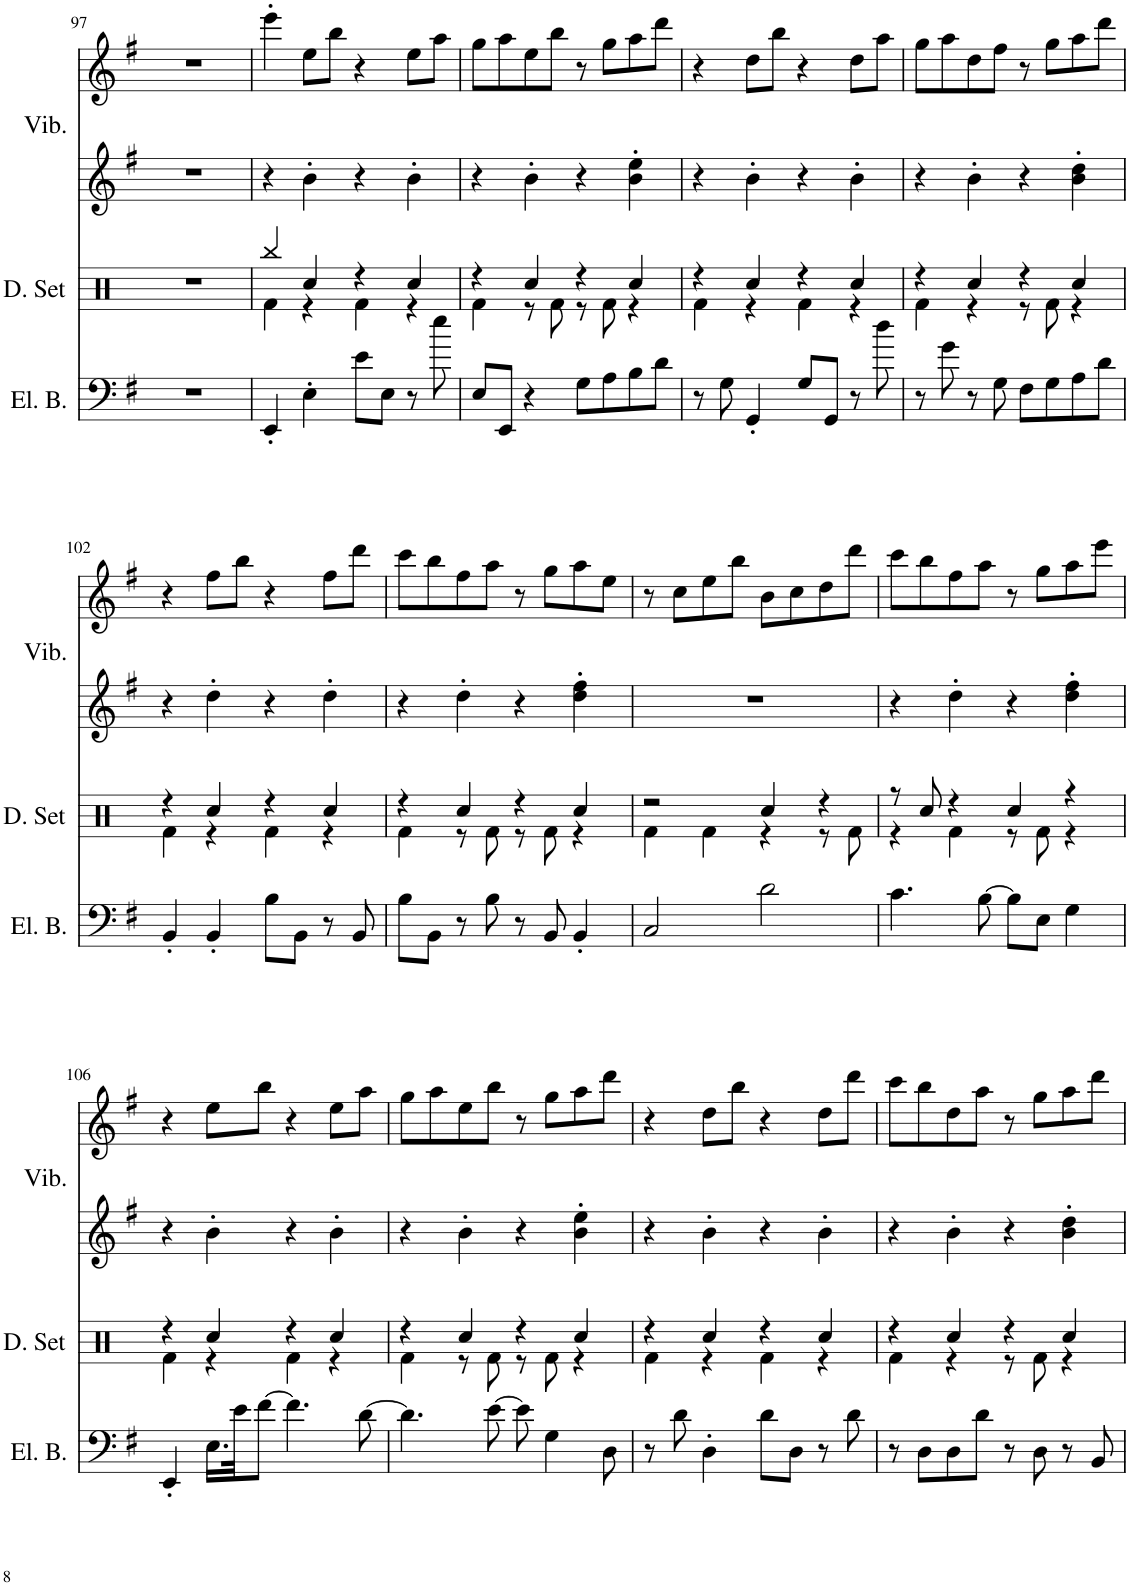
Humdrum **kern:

**kern	**kern	**kern	**kern
*part3	*part2	*part1	*part1
*staff4	*staff3	*staff2	*staff1
*I"Electric Bass, Bass	*I"Drumset, Drums	*I"Vibraphone, Vibraphone	*
*I'El. B.	*I'D. Set	*I'Vib.	*
!!LO:PB:g=z
*clefF4	*clefX	*clefG2	*clefG2
*Trd7c12	*	*	*
*k[f#]	*k[]	*k[f#]	*k[f#]
*M4/4	*M4/4	*M4/4	*M4/4
=97	=97	=97	=97
1r	1r	1r	1r
=98	=98	=98	=98
*	*^	*	*
4EE'/	4Rbb/	4Rf\	4r	4eee'\
4E'\	4Rcc/	4r	4b'\	8ee\L
.	.	.	.	8bb\J
8e\L	4r	4Rf\	4r	4r
8E\J	.	.	.	.
8r	4Rcc/	4r	4b'\	8ee\L
8ee\	.	.	.	8aa\J
=99	=99	=99	=99	=99
8E/L	4r	4Rf\	4r	8gg\L
8EE/J	.	.	.	8aa\
4r	4Rcc/	8r	4b'\	8ee\
.	.	8Rf\	.	8bb\J
8G\L	4r	8r	4r	8r
8A\	.	8Rf\	.	8gg\L
8B\	4Rcc/	4r	4b\' 4ee\'	8aa\
8d\J	.	.	.	8ddd\J
=100	=100	=100	=100	=100
8r	4r	4Rf\	4r	4r
8G\	.	.	.	.
4GG'/	4Rcc/	4r	4b'\	8dd\L
.	.	.	.	8bb\J
8G/L	4r	4Rf\	4r	4r
8GG/J	.	.	.	.
8r	4Rcc/	4r	4b'\	8dd\L
8dd\	.	.	.	8aa\J
=101	=101	=101	=101	=101
8r	4r	4Rf\	4r	8gg\L
8g\	.	.	.	8aa\
8r	4Rcc/	4r	4b'\	8dd\
8G\	.	.	.	8ff#\J
8F#\L	4r	8r	4r	8r
8G\	.	8Rf\	.	8gg\L
8A\	4Rcc/	4r	4b\' 4dd\'	8aa\
8d\J	.	.	.	8ddd\J
!!LO:LB:g=z
=102	=102	=102	=102	=102
4BB'/	4r	4Rf\	4r	4r
4BB'/	4Rcc/	4r	4dd'\	8ff#\L
.	.	.	.	8bb\J
8B\L	4r	4Rf\	4r	4r
8BB\J	.	.	.	.
8r	4Rcc/	4r	4dd'\	8ff#\L
8BB/	.	.	.	8ddd\J
=103	=103	=103	=103	=103
8B\L	4r	4Rf\	4r	8ccc\L
8BB\J	.	.	.	8bb\
8r	4Rcc/	8r	4dd'\	8ff#\
8B\	.	8Rf\	.	8aa\J
8r	4r	8r	4r	8r
8BB/	.	8Rf\	.	8gg\L
4BB'/	4Rcc/	4r	4dd\' 4ff#\'	8aa\
.	.	.	.	8ee\J
=104	=104	=104	=104	=104
2C/	2r	4Rf\	1r	8r
.	.	.	.	8cc\L
.	.	4Rf\	.	8ee\
.	.	.	.	8bb\J
2d\	4Rcc/	4r	.	8b\L
.	.	.	.	8cc\
.	4r	8r	.	8dd\
.	.	8Rf\	.	8ddd\J
=105	=105	=105	=105	=105
4.c\	8r	4r	4r	8ccc\L
.	8Rcc/	.	.	8bb\
.	4r	4Rf\	4dd'\	8ff#\
[8B\	.	.	.	8aa\J
8B\L]	4Rcc/	8r	4r	8r
8E\J	.	8Rf\	.	8gg\L
4G\	4r	4r	4dd\' 4ff#\'	8aa\
.	.	.	.	8eee\J
!!LO:LB:g=z
=106	=106	=106	=106	=106
4EE'/	4r	4Rf\	4r	4r
16.E\LL	4Rcc/	4r	4b'\	8ee\L
32e\JK	.	.	.	.
[8f#\J	.	.	.	8bb\J
4.f#\]	4r	4Rf\	4r	4r
.	4Rcc/	4r	4b'\	8ee\L
[8d\	.	.	.	8aa\J
=107	=107	=107	=107	=107
4.d\]	4r	4Rf\	4r	8gg\L
.	.	.	.	8aa\
.	4Rcc/	8r	4b'\	8ee\
[8e\	.	8Rf\	.	8bb\J
8e\]	4r	8r	4r	8r
4G\	.	8Rf\	.	8gg\L
.	4Rcc/	4r	4b\' 4ee\'	8aa\
8D\	.	.	.	8ddd\J
=108	=108	=108	=108	=108
8r	4r	4Rf\	4r	4r
8d\	.	.	.	.
4D'\	4Rcc/	4r	4b'\	8dd\L
.	.	.	.	8bb\J
8d\L	4r	4Rf\	4r	4r
8D\J	.	.	.	.
8r	4Rcc/	4r	4b'\	8dd\L
8d\	.	.	.	8ddd\J
=109	=109	=109	=109	=109
8r	4r	4Rf\	4r	8ccc\L
8D\L	.	.	.	8bb\
8D\	4Rcc/	4r	4b'\	8dd\
8d\J	.	.	.	8aa\J
8r	4r	8r	4r	8r
8D\	.	8Rf\	.	8gg\L
8r	4Rcc/	4r	4b\' 4dd\'	8aa\
8BB/	.	.	.	8ddd\J
*	*v	*v	*	*
=	=	=	=
*-	*-	*-	*-
